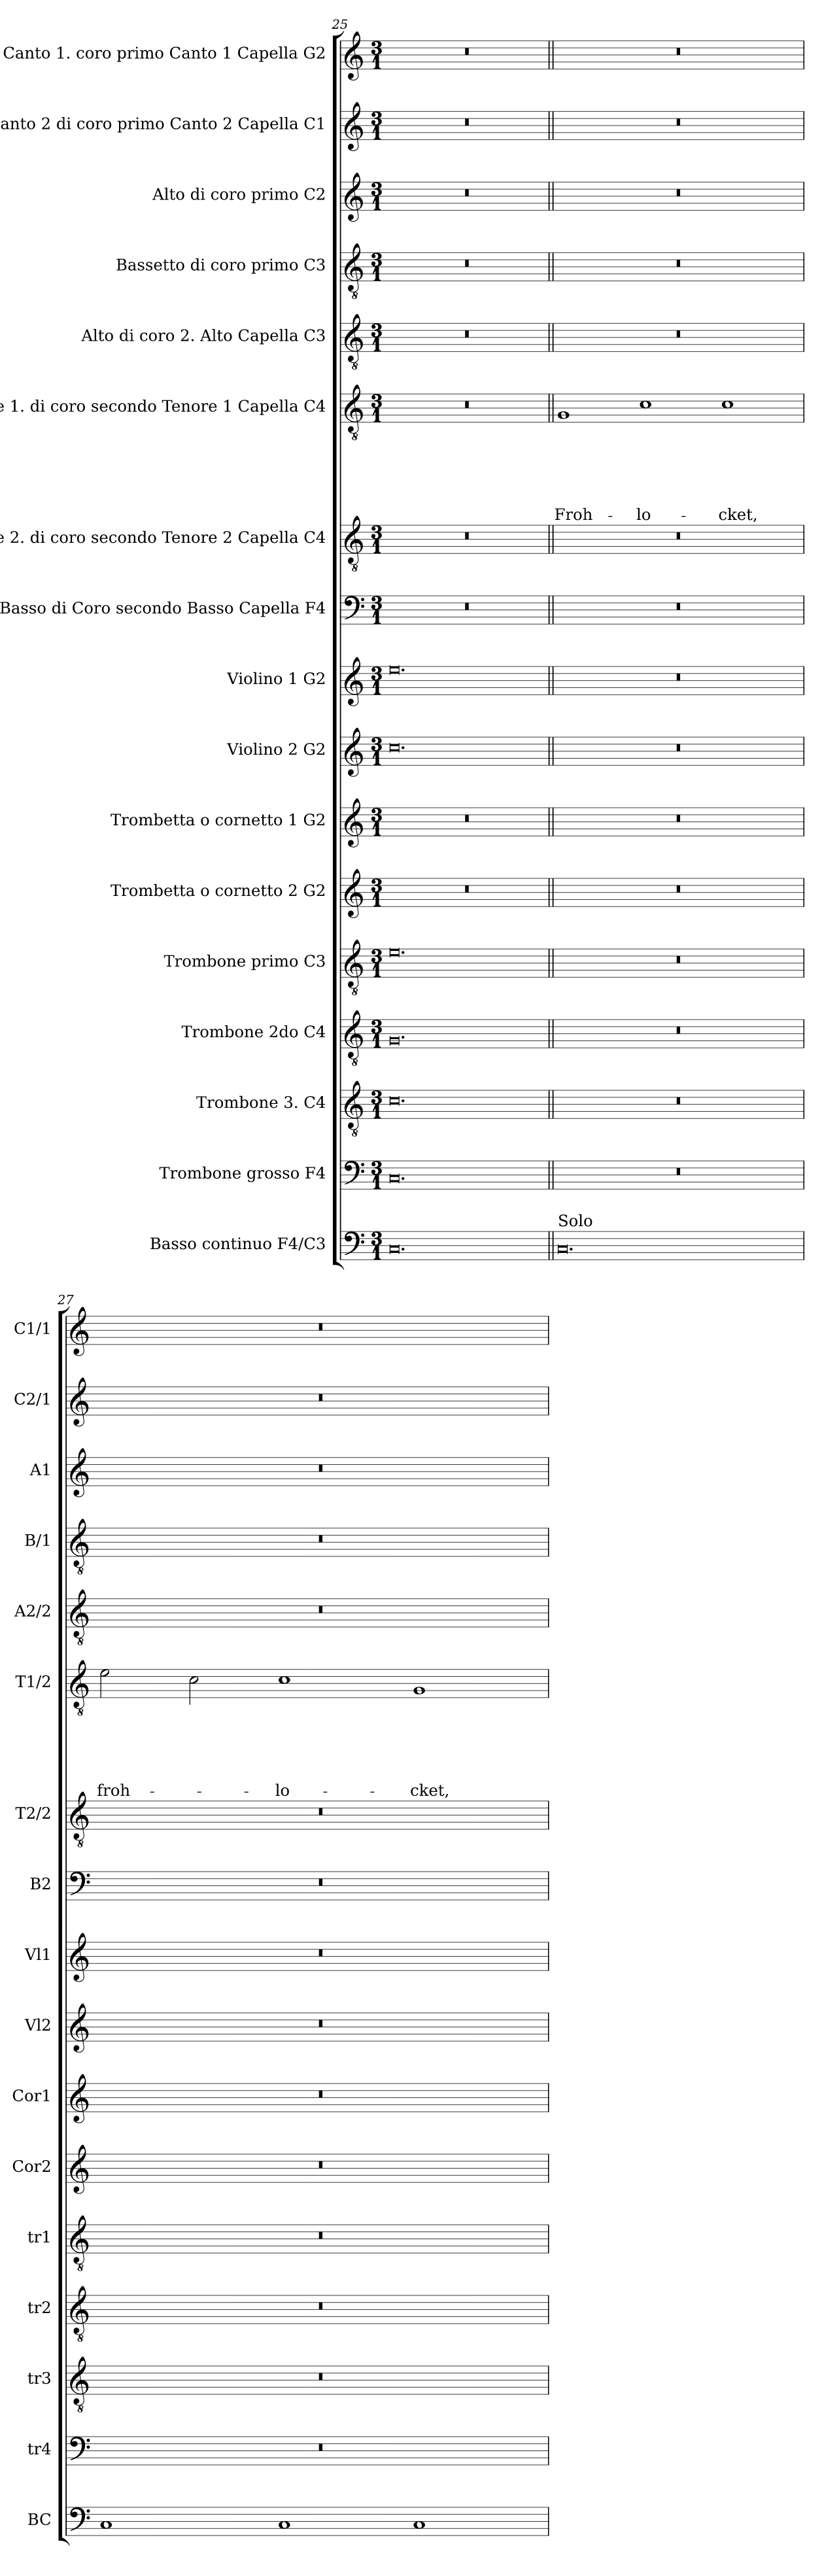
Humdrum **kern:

**kern	**kern	**kern	**kern	**kern	**kern	**kern	**kern	**kern	**kern	**kern	**kern	**text	**text	**text	**text	**text	**text	**kern	**kern	**kern	**kern	**kern
*part17	*part16	*part15	*part14	*part13	*part12	*part11	*part10	*part9	*part8	*part7	*part6	*part6	*part6	*part6	*part6	*part6	*part6	*part5	*part4	*part3	*part2	*part1
*staff17	*staff16	*staff15	*staff14	*staff13	*staff12	*staff11	*staff10	*staff9	*staff8	*staff7	*staff6	*staff6	*staff6	*staff6	*staff6	*staff6	*staff6	*staff5	*staff4	*staff3	*staff2	*staff1
*I"Basso continuo F4/C3	*I"Trombone grosso F4	*I"Trombone 3. C4	*I"Trombone 2do C4	*I"Trombone primo C3	*I"Trombetta o cornetto 2 G2	*I"Trombetta o cornetto 1 G2	*I"Violino 2 G2	*I"Violino 1 G2	*I"Basso di Coro secondo Basso Capella F4	*I"Tenore 2.  di coro secondo Tenore 2 Capella C4	*I"Tenore 1. di coro secondo Tenore 1 Capella C4	*	*	*	*	*	*	*I"Alto di coro 2. Alto Capella C3	*I"Bassetto di coro primo C3	*I"Alto di coro primo C2	*I"Canto 2 di coro primo Canto 2 Capella C1	*I"Canto 1. coro primo Canto 1 Capella G2
*I'BC	*I'tr4	*I'tr3	*I'tr2	*I'tr1	*I'Cor2	*I'Cor1	*I'Vl2	*I'Vl1	*I'B2	*I'T2/2	*I'T1/2	*	*	*	*	*	*	*I'A2/2	*I'B/1	*I'A1	*I'C2/1	*I'C1/1
*clefF4	*clefF4	*clefGv2	*clefGv2	*clefGv2	*clefG2	*clefG2	*clefG2	*clefG2	*clefF4	*clefGv2	*clefGv2	*	*	*	*	*	*	*clefGv2	*clefGv2	*clefG2	*clefG2	*clefG2
*k[]	*k[]	*k[]	*k[]	*k[]	*k[]	*k[]	*k[]	*k[]	*k[]	*k[]	*k[]	*	*	*	*	*	*	*k[]	*k[]	*k[]	*k[]	*k[]
*C:	*C:	*C:	*C:	*C:	*C:	*C:	*C:	*C:	*C:	*C:	*C:	*	*	*	*	*	*	*C:	*C:	*C:	*C:	*C:
*M3/1	*M3/1	*M3/1	*M3/1	*M3/1	*M3/1	*M3/1	*M3/1	*M3/1	*M3/1	*M3/1	*M3/1	*	*	*	*	*	*	*M3/1	*M3/1	*M3/1	*M3/1	*M3/1
=25	=25	=25	=25	=25	=25	=25	=25	=25	=25	=25	=25	=25	=25	=25	=25	=25	=25	=25	=25	=25	=25	=25
0.C	0.C	0.c	0.G	0.e	0.r	0.r	0.cc	0.ee	0.r	0.r	0.r	.	.	.	.	.	.	0.r	0.r	0.r	0.r	0.r
!!LO:LB:g=z
=26||	=26||	=26||	=26||	=26||	=26||	=26||	=26||	=26||	=26||	=26||	=26||	=26||	=26||	=26||	=26||	=26||	=26||	=26||	=26||	=26||	=26||	=26||
!LO:TX:a:t=Solo	!	!	!	!	!	!	!	!	!	!	!	!	!	!	!	!	!	!	!	!	!	!
!	!	!	!	!	!	!	!	!	!	!	!	!	!	!	!	!	!LO:LY:b	!	!	!	!	!
0.C	0.r	0.r	0.r	0.r	0.r	0.r	0.r	0.r	0.r	0.r	1G	.	.	.	.	.	Froh-	0.r	0.r	0.r	0.r	0.r
!	!	!	!	!	!	!	!	!	!	!	!	!	!	!	!	!	!LO:LY:b	!	!	!	!	!
.	.	.	.	.	.	.	.	.	.	.	1c	.	.	.	.	.	-lo-	.	.	.	.	.
!	!	!	!	!	!	!	!	!	!	!	!	!	!	!	!	!	!LO:LY:b	!	!	!	!	!
.	.	.	.	.	.	.	.	.	.	.	1c	.	.	.	.	.	-cket,	.	.	.	.	.
=27	=27	=27	=27	=27	=27	=27	=27	=27	=27	=27	=27	=27	=27	=27	=27	=27	=27	=27	=27	=27	=27	=27
!	!	!	!	!	!	!	!	!	!	!	!	!	!	!	!	!	!LO:LY:b	!	!	!	!	!
1C	0.r	0.r	0.r	0.r	0.r	0.r	0.r	0.r	0.r	0.r	2e\	.	.	.	.	.	froh-	0.r	0.r	0.r	0.r	0.r
.	.	.	.	.	.	.	.	.	.	.	2c\	.	.	.	.	.	.	.	.	.	.	.
!	!	!	!	!	!	!	!	!	!	!	!	!	!	!	!	!	!LO:LY:b	!	!	!	!	!
1C	.	.	.	.	.	.	.	.	.	.	1c	.	.	.	.	.	-lo-	.	.	.	.	.
!	!	!	!	!	!	!	!	!	!	!	!	!	!	!	!	!	!LO:LY:b	!	!	!	!	!
1C	.	.	.	.	.	.	.	.	.	.	1G	.	.	.	.	.	-cket,	.	.	.	.	.
=	=	=	=	=	=	=	=	=	=	=	=	=	=	=	=	=	=	=	=	=	=	=
*-	*-	*-	*-	*-	*-	*-	*-	*-	*-	*-	*-	*-	*-	*-	*-	*-	*-	*-	*-	*-	*-	*-
